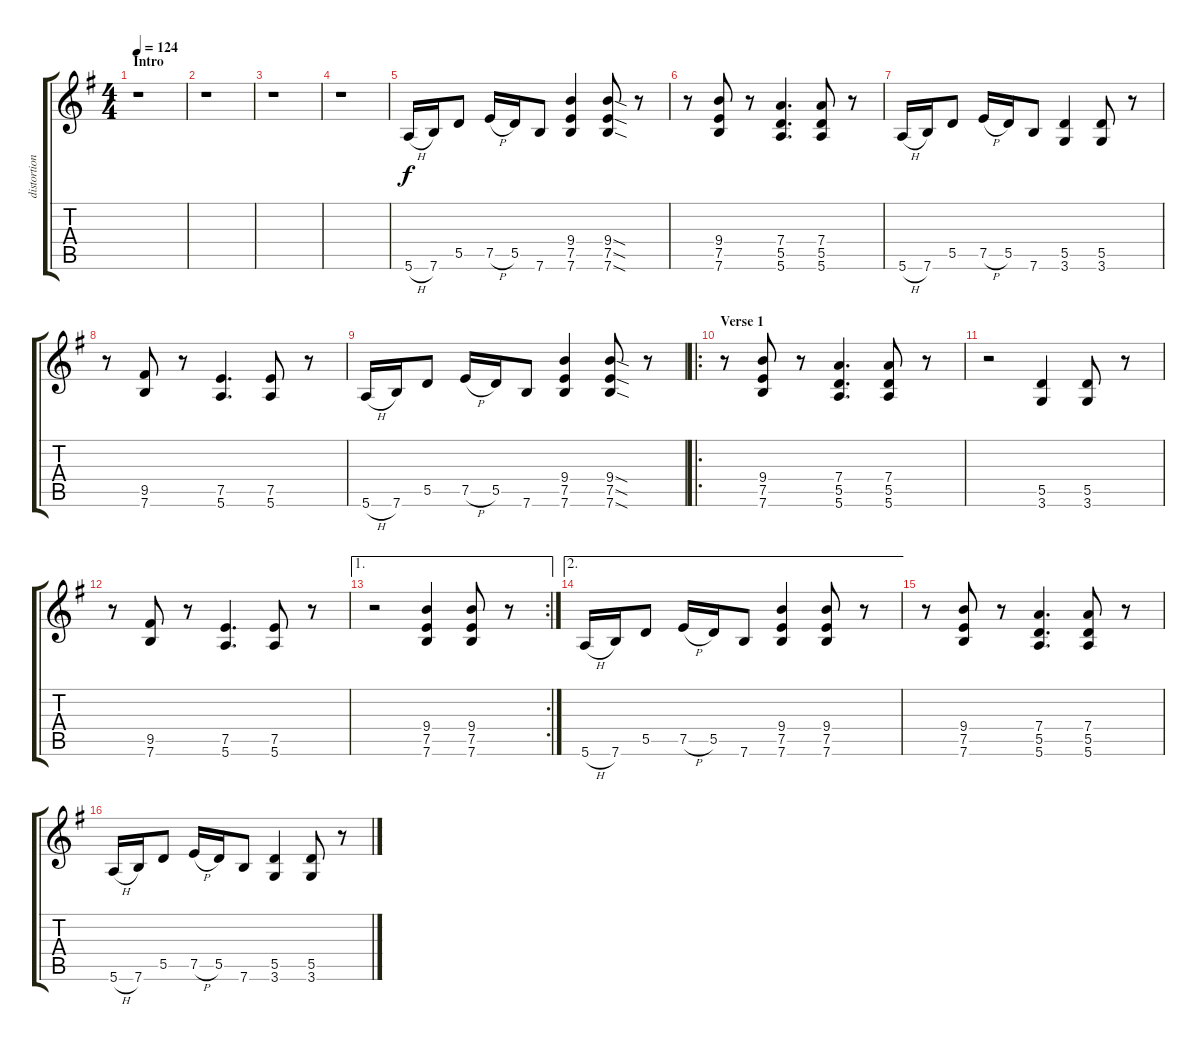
\track ("distortion" "distortion") {instrument distortionguitar}
\staff {score tabs}
\tuning (E4 B3 G3 D3 A2 E2) {hide}
\ts (4 4)
\section ("" "Intro")
\tempo 124
\clef g2
\ks g
r.1{dy f instrument distortionguitar} |
r.1 |
r.1 |
r.1 |
5.6{h}.16 7.6.16 5.5.8 7.5{h}.16 5.5.16 7.6.8 (9.4 7.5 7.6).4 (9.4{sod} 7.5{sod} 7.6{sod}).8 r.8 |
r.8 (9.4 7.5 7.6).8 r.8 (7.4 5.5 5.6).4{d} (7.4 5.5 5.6).8 r.8 |
5.6{h}.16 7.6.16 5.5.8 7.5{h}.16 5.5.16 7.6.8 (5.5 3.6).4 (5.5 3.6).8 r.8 |
r.8 (9.5 7.6).8 r.8 (7.5 5.6).4{d} (7.5 5.6).8 r.8 |
5.6{h}.16 7.6.16 5.5.8 7.5{h}.16 5.5.16 7.6.8 (9.4 7.5 7.6).4 (9.4{sod} 7.5{sod} 7.6{sod}).8 r.8 |
\ro
\section ("" "Verse 1")
r.8 (9.4 7.5 7.6).8 r.8 (7.4 5.5 5.6).4{d} (7.4 5.5 5.6).8 r.8 |
r.2 (5.5 3.6).4 (5.5 3.6).8 r.8 |
r.8 (9.5 7.6).8 r.8 (7.5 5.6).4{d} (7.5 5.6).8 r.8 |
\ae 1
\rc 2
r.2 (9.4 7.5 7.6).4 (9.4 7.5 7.6).8 r.8 |
\ae 2
5.6{h}.16 7.6.16 5.5.8 7.5{h}.16 5.5.16 7.6.8 (9.4 7.5 7.6).4 (9.4 7.5 7.6).8 r.8 |
r.8 (9.4 7.5 7.6).8 r.8 (7.4 5.5 5.6).4{d} (7.4 5.5 5.6).8 r.8 |
5.6{h}.16 7.6.16 5.5.8 7.5{h}.16 5.5.16 7.6.8 (5.5 3.6).4 (5.5 3.6).8 r.8
